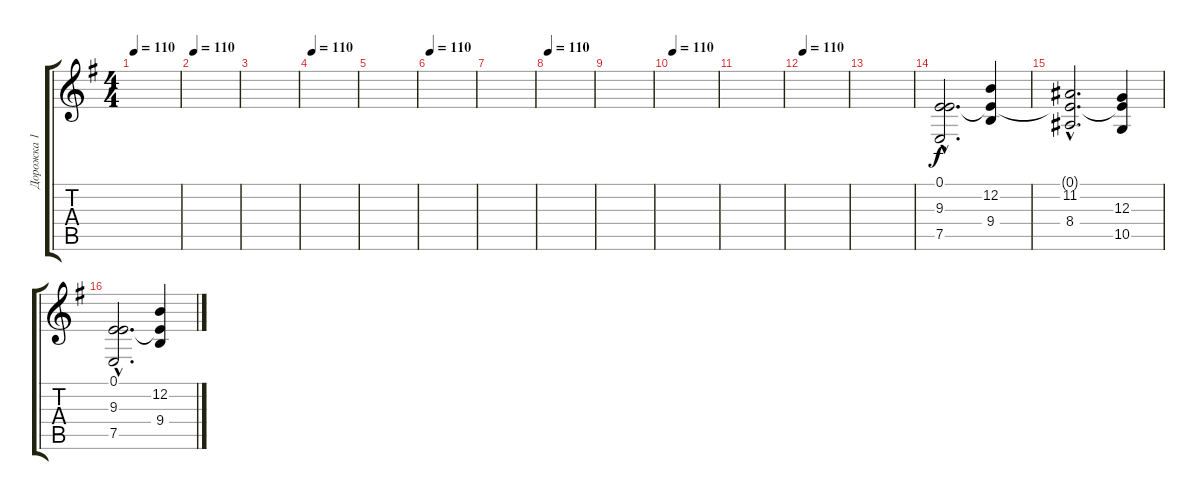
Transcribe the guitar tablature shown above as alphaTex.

\track ("Дорожка 1" "Дорожка 1") {instrument tremolostrings}
\staff {score tabs}
\tuning (E4 B3 G3 D3 A2 E2) {hide}
\ts (4 4)
\tempo 110
\clef g2
\ks eminor
|
\tempo 110
|
|
\tempo 110
|
|
\tempo 110
|
|
\tempo 110
|
|
\tempo 110
|
|
\tempo 110
|
|
(0.1{hac} 9.3{hac} 7.5{hac}).2{d} (0.1{t} 12.2 9.4).4 |
(0.1{hac t} 11.2{hac} 8.4{hac}).2{d volume 10} (0.1{t} 12.3 10.5).4{volume 9} |
(0.1{hac} 9.3{hac} 7.5{hac}).2{d volume 8} (0.1{t} 12.2 9.4).4{volume 6}
